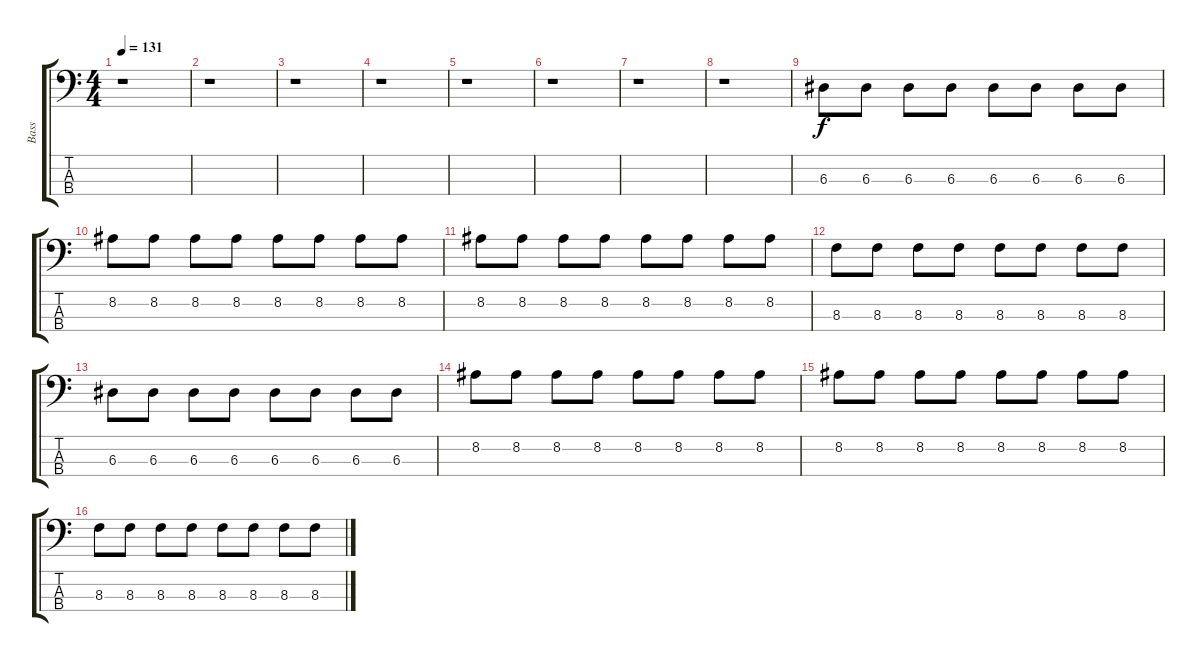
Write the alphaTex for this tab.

\track ("Bass" "Bass") {instrument electricbassfinger}
\staff {score tabs}
\tuning (G2 D2 A1 E1) {hide}
\ts (4 4)
\tempo 131
\clef f4
\ks c
r.1{dy f instrument electricbassfinger} |
r.1 |
r.1 |
r.1 |
r.1 |
r.1 |
r.1 |
r.1 |
6.3.8 6.3.8 6.3.8 6.3.8 6.3.8 6.3.8 6.3.8 6.3.8 |
8.2.8 8.2.8 8.2.8 8.2.8 8.2.8 8.2.8 8.2.8 8.2.8 |
8.2.8 8.2.8 8.2.8 8.2.8 8.2.8 8.2.8 8.2.8 8.2.8 |
8.3.8 8.3.8 8.3.8 8.3.8 8.3.8 8.3.8 8.3.8 8.3.8 |
6.3.8 6.3.8 6.3.8 6.3.8 6.3.8 6.3.8 6.3.8 6.3.8 |
8.2.8 8.2.8 8.2.8 8.2.8 8.2.8 8.2.8 8.2.8 8.2.8 |
8.2.8 8.2.8 8.2.8 8.2.8 8.2.8 8.2.8 8.2.8 8.2.8 |
8.3.8 8.3.8 8.3.8 8.3.8 8.3.8 8.3.8 8.3.8 8.3.8
